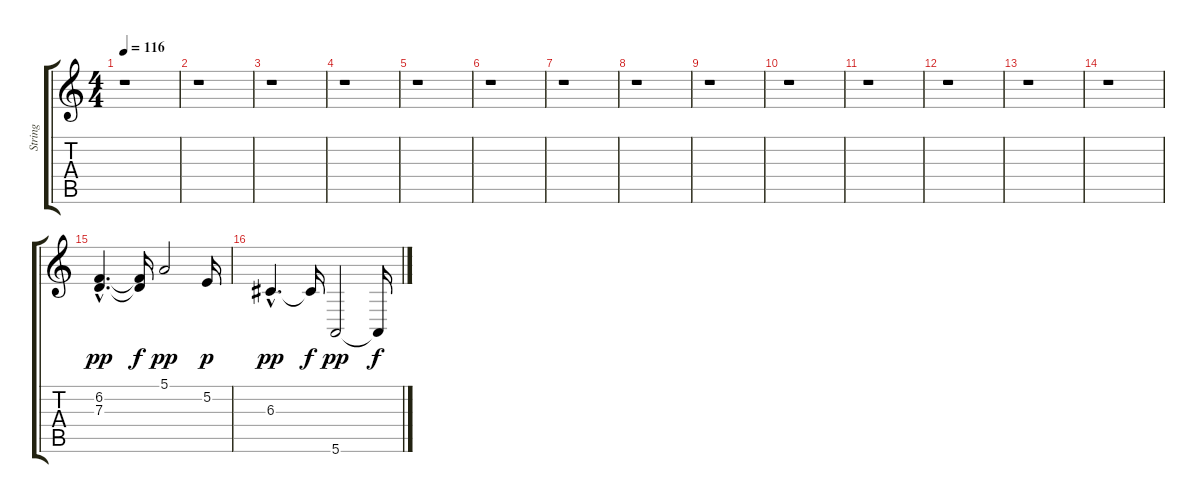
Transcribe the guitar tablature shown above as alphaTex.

\track ("String" "String") {instrument stringensemble2}
\staff {score tabs}
\tuning (E4 B3 G3 D3 A2 E2) {hide}
\ts (4 4)
\tempo 116
\clef g2
\ks c
r.1{dy pp} |
r.1 |
r.1 |
r.1 |
r.1 |
r.1 |
r.1 |
r.1 |
r.1 |
r.1 |
r.1 |
r.1 |
r.1 |
r.1 |
(6.2{hac} 7.3{hac}).4{d balance 8 instrument stringensemble2} (6.2{t} 7.3{t}).16{dy f} 5.1.2{dy pp} 5.2.16{dy p} |
6.3{hac}.4{d dy pp} 6.3{t}.16{dy f} 5.6.2{dy pp} 5.6{t}.16{dy f}
